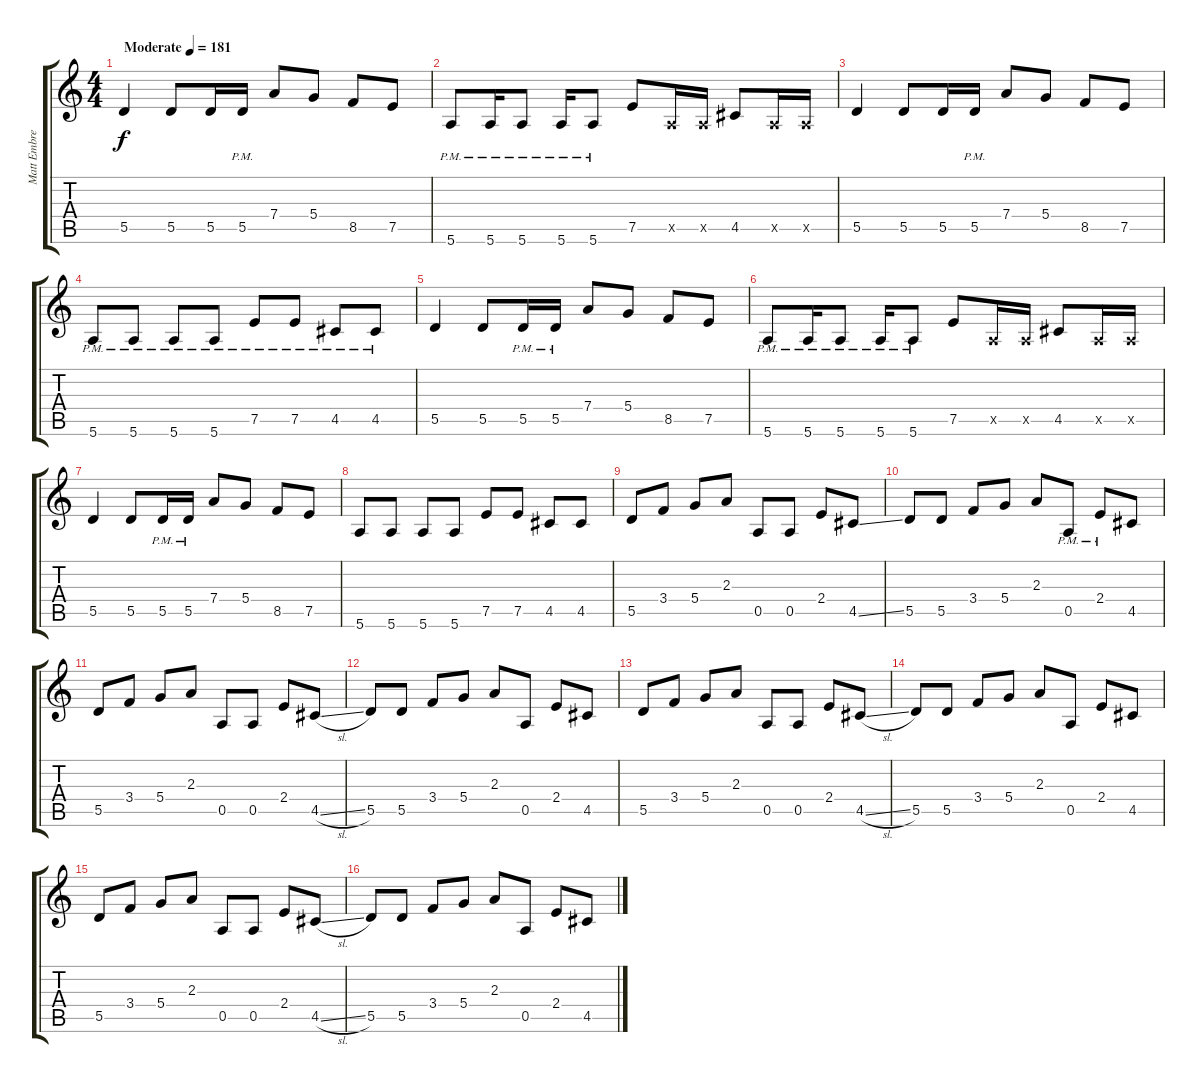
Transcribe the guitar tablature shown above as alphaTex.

\track ("Matt Embree Guitar" "Matt Embre") {instrument overdrivenguitar}
\staff {score tabs}
\tuning (E4 B3 G3 D3 A2 E2) {hide}
\ts (4 4)
\tempo (181 "Moderate")
\clef g2
\ks c
5.5.4{dy f instrument overdrivenguitar} 5.5.8 5.5.16 5.5{pm}.16 7.4.8 5.4.8 8.5.8 7.5.8 |
5.6{pm}.8 5.6{pm}.16 5.6{pm}.8 5.6{pm}.16 5.6{pm}.8 7.5.8 0.5{x}.16 0.5{x}.16 4.5.8 0.5{x}.16 0.5{x}.16 |
5.5.4 5.5.8 5.5.16 5.5{pm}.16 7.4.8 5.4.8 8.5.8 7.5.8 |
5.6{pm}.8 5.6{pm}.8 5.6{pm}.8 5.6{pm}.8 7.5{pm}.8 7.5{pm}.8 4.5{pm}.8 4.5{pm}.8 |
5.5.4 5.5.8 5.5{pm}.16 5.5{pm}.16 7.4.8 5.4.8 8.5.8 7.5.8 |
5.6{pm}.8 5.6{pm}.16 5.6{pm}.8 5.6{pm}.16 5.6{pm}.8 7.5.8 0.5{x}.16 0.5{x}.16 4.5.8 0.5{x}.16 0.5{x}.16 |
5.5.4 5.5.8 5.5{pm}.16 5.5{pm}.16 7.4.8 5.4.8 8.5.8 7.5.8 |
5.6.8 5.6.8 5.6.8 5.6.8 7.5.8 7.5.8 4.5.8 4.5.8 |
5.5.8 3.4.8 5.4.8 2.3.8 0.5.8 0.5.8 2.4.8 4.5{ss}.8 |
5.5.8 5.5.8 3.4.8 5.4.8 2.3.8 0.5{pm}.8 2.4{pm}.8 4.5.8 |
5.5.8 3.4.8 5.4.8 2.3.8 0.5.8 0.5.8 2.4.8 4.5{sl}.8 |
5.5.8 5.5.8 3.4.8 5.4.8 2.3.8 0.5.8 2.4.8 4.5.8 |
5.5.8 3.4.8 5.4.8 2.3.8 0.5.8 0.5.8 2.4.8 4.5{sl}.8 |
5.5.8 5.5.8 3.4.8 5.4.8 2.3.8 0.5.8 2.4.8 4.5.8 |
5.5.8 3.4.8 5.4.8 2.3.8 0.5.8 0.5.8 2.4.8 4.5{sl}.8 |
5.5.8 5.5.8 3.4.8 5.4.8 2.3.8 0.5.8 2.4.8 4.5.8
